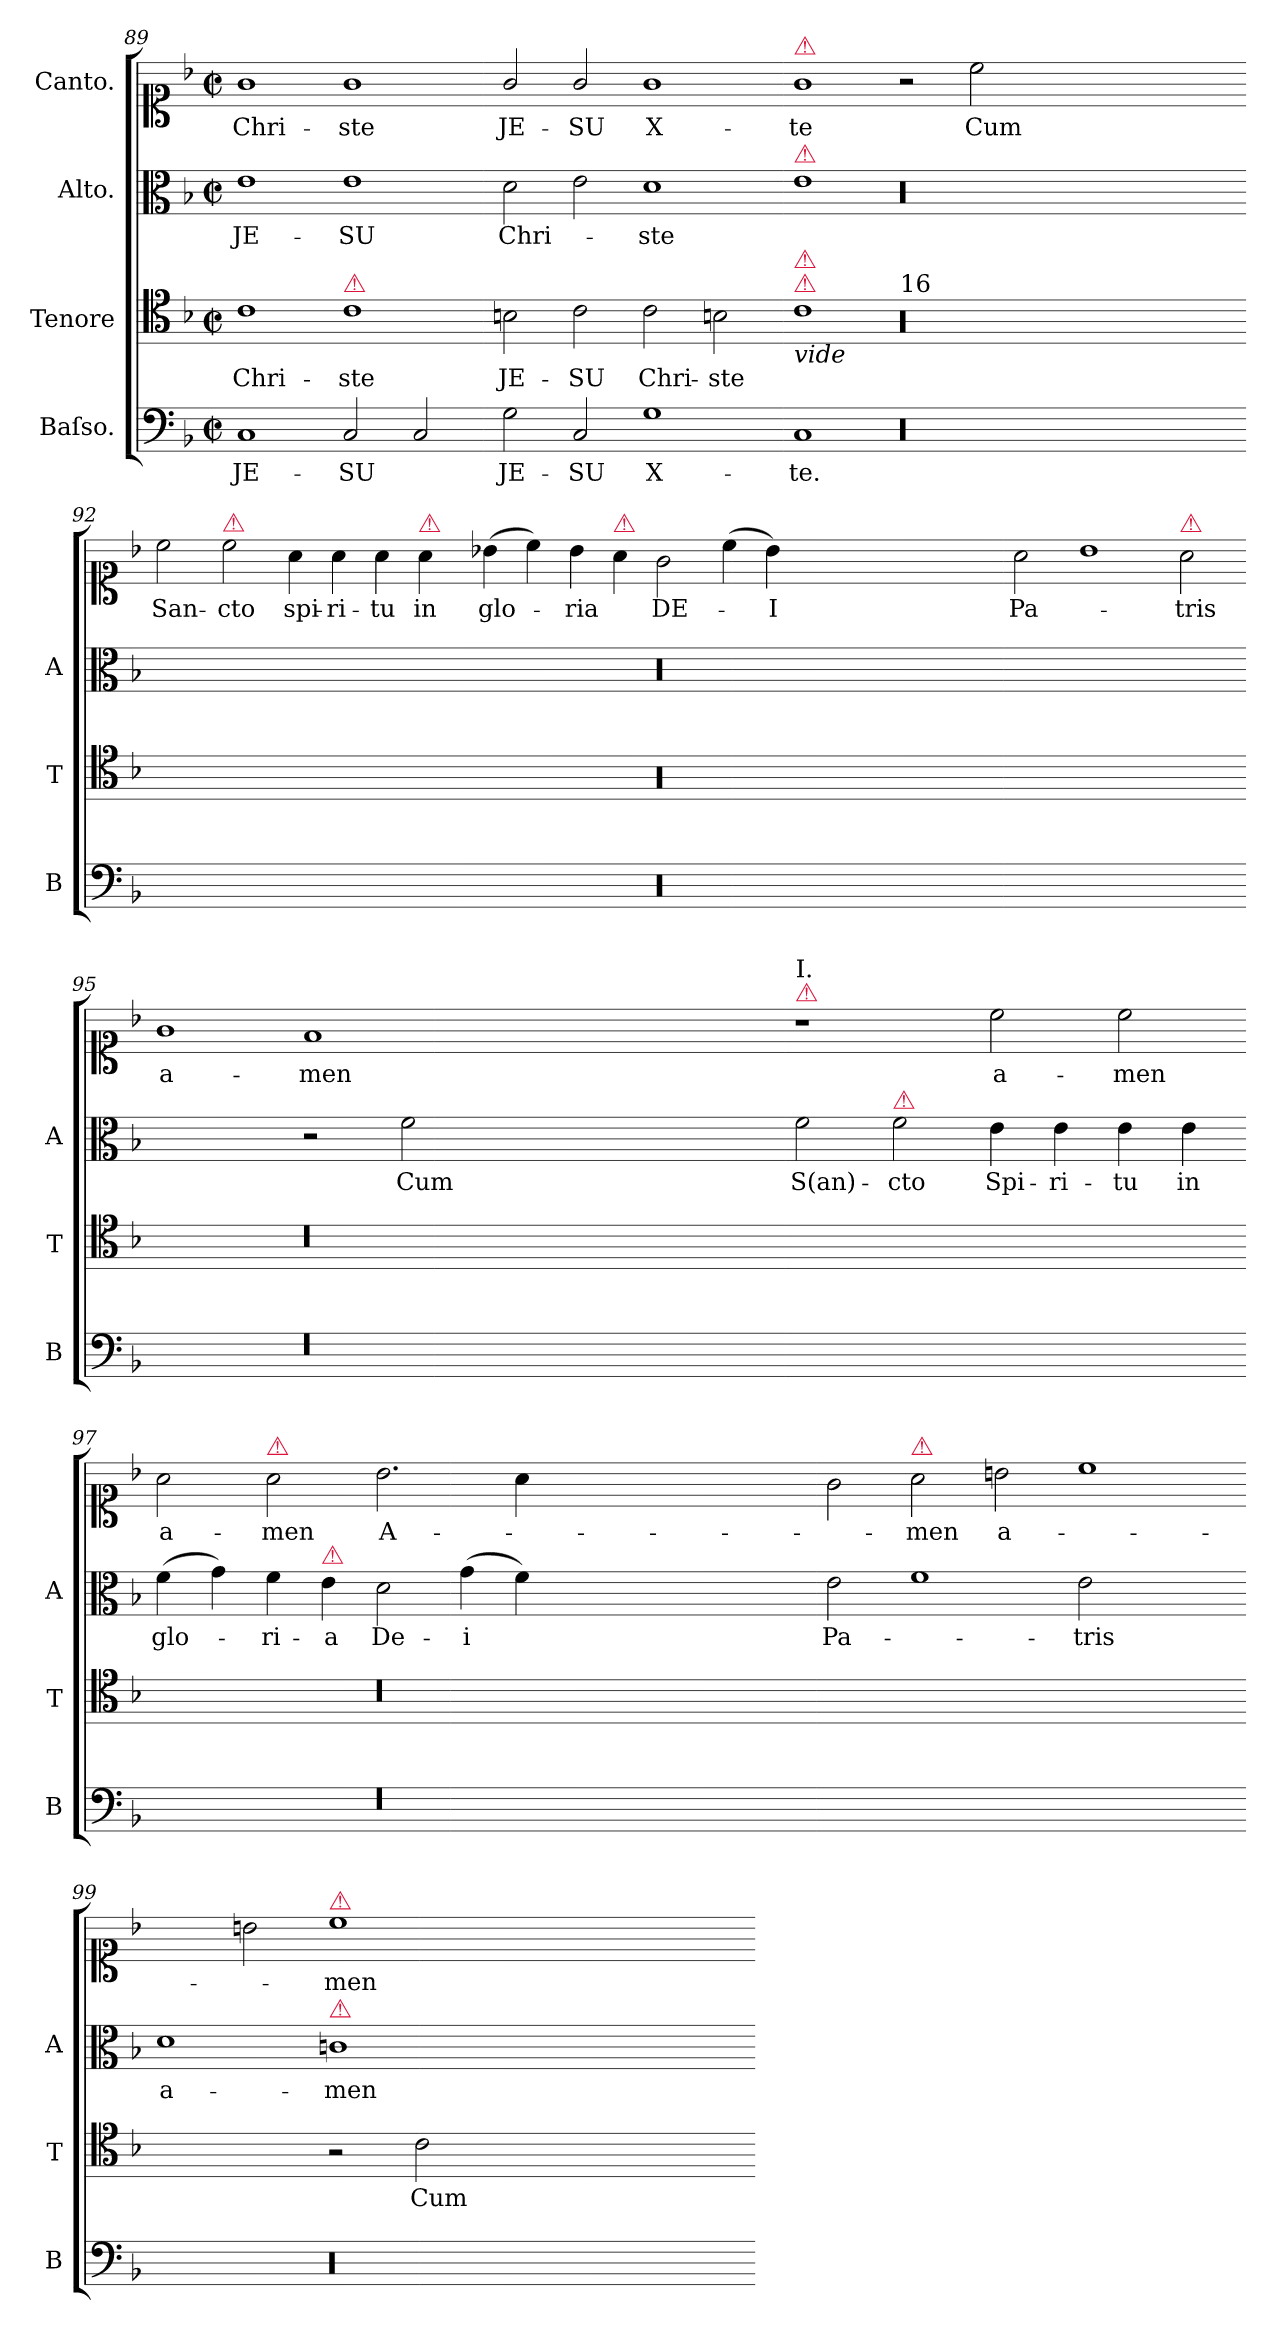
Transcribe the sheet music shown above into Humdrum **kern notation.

**kern	**text	**kern	**text	**kern	**text	**kern	**text
*part4	*part4	*part3	*part3	*part2	*part2	*part1	*part1
*staff4	*staff4	*staff3	*staff3	*staff2	*staff2	*staff1	*staff1
*I"Baſso.	*	*I"Tenore	*	*I"Alto.	*	*I"Canto.	*
*I'B	*	*I'T	*	*I'A	*	*	*
*clefF4	*	*clefC4	*	*clefC3	*	*clefC1	*
*k[b-]	*	*k[b-]	*	*k[b-]	*	*k[b-]	*
*M2/1	*	*M2/1	*	*M2/1	*	*M2/1	*
*met(c|)	*	*met(c|)	*	*met(c|)	*	*met(c|)	*
=89	=89	=89	=89	=89	=89	=89	=89
1C	JE-	1c	Chri-	1e	JE-	1g	Chri-
!	!	!LO:TX:a:color=crimson:t=⚠	!	!	!	!	!
2C/	-SU	1c	-ste	1e	-SU	1g	-ste
2C/	.	.	.	.	.	.	.
=90-	=90-	=90-	=90-	=90-	=90-	=90-	=90-
!	!	!	!LO:LY:i	!	!	!	!
2G\	JE-	2Bn\	JE-	2d\	Chri-	2g/	JE-
!	!	!	!LO:LY:i	!	!	!	!
2C/	-SU	2c\	-SU	2e\	.	2g/	-SU
!	!	!	!LO:LY:i	!	!	!	!
1G	X-	2c\	Chri-	1d	-ste	1g	X-
!	!	!	!LO:LY:i	!	!	!	!
.	.	2Bn\	-ste	.	.	.	.
=91-	=91-	=91-	=91-	=91-	=91-	=91-	=91-
!	!	!	!	!	!	!LO:TX:a:color=crimson:t=⚠	!
!	!	!	!	!LO:TX:a:color=crimson:t=⚠	!	!	!
!	!	!LO:TX:a:color=crimson:t=⚠	!	!	!	!	!
!	!	!LO:TX:b:i:t=vide	!	!	!	!	!
!	!	!LO:TX:a:color=crimson:t=⚠	!	!	!	!	!
1C	-te.	1c	.	1e	.	1g	-te
!	!	!LO:TX:a:t=16	!	!	!	!	!
00r	.	00r	.	00r	.	2r	.
.	.	.	.	.	.	2cc\	Cum
.	.	.	.	.	.	0.ryy	.
=92-	=92-	=92-	=92-	=92-	=92-	=92-	=92-
0ryy	.	0ryy	.	0ryy	.	2cc\	San-
!	!	!	!	!	!	!LO:TX:a:color=crimson:t=⚠	!
.	.	.	.	.	.	2cc\	-cto
.	.	.	.	.	.	4a\	spi-
.	.	.	.	.	.	4a\	-ri-
.	.	.	.	.	.	4a\	-tu
!	!	!	!	!	!	!LO:TX:a:color=crimson:t=⚠	!
.	.	.	.	.	.	4a\	in
=93-	=93-	=93-	=93-	=93-	=93-	=93-	=93-
1ryy	.	1ryy	.	1ryy	.	(>4b-X\	glo-
.	.	.	.	.	.	4cc\)	.
.	.	.	.	.	.	4b-\	-ria
!	!	!	!	!	!	!LO:TX:a:color=crimson:t=⚠	!
.	.	.	.	.	.	4a\	.
00r	.	00r	.	00r	.	2g\	DE-
.	.	.	.	.	.	(>4cc\	.
.	.	.	.	.	.	4b-\)	-I
.	.	.	.	.	.	0.ryy	.
=94-	=94-	=94-	=94-	=94-	=94-	=94-	=94-
0ryy	.	0ryy	.	0ryy	.	2a\	Pa-
.	.	.	.	.	.	1b-	.
!	!	!	!	!	!	!LO:TX:a:color=crimson:t=⚠	!
.	.	.	.	.	.	2a\	-tris
=95-	=95-	=95-	=95-	=95-	=95-	=95-	=95-
1ryy	.	1ryy	.	1ryy	.	1g	a-
00rF	.	00rc	.	2r	.	1f	-men
.	.	.	.	2f\	Cum	.	.
.	.	.	.	0.ryy	.	0.ryy	.
=96-	=96-	=96-	=96-	=96-	=96-	=96-	=96-
!	!	!	!	!	!	!LO:TX:a:color=crimson:t=⚠	!
!	!	!	!	!	!	!LO:TX:a:t=I.	!
0ryy	.	0ryy	.	2f\	S(an)-	1r	.
!	!	!	!	!LO:TX:a:color=crimson:t=⚠	!	!	!
.	.	.	.	2f\	-cto	.	.
.	.	.	.	4e\	Spi-	2cc\	a-
.	.	.	.	4e\	-ri-	.	.
.	.	.	.	4e\	-tu	2cc\	-men
.	.	.	.	4e\	in	.	.
=97-	=97-	=97-	=97-	=97-	=97-	=97-	=97-
!	!	!	!	!	!	!	!LO:LY:i
1ryy	.	1ryy	.	(>4f\	glo-	2a\	a-
.	.	.	.	4g\)	.	.	.
!	!	!	!	!	!	!LO:TX:a:color=crimson:t=⚠	!
!	!	!	!	!	!	!	!LO:LY:i
.	.	.	.	4f\	-ri-	2a\	-men
!	!	!	!	!LO:TX:a:color=crimson:t=⚠	!	!	!
.	.	.	.	4e\	-a	.	.
00rF	.	00rc	.	2d\	De-	2.b-\	A-
.	.	.	.	(>4g\	-i	.	.
.	.	.	.	4f\)	.	4a\	.
.	.	.	.	0.ryy	.	0.ryy	.
=98-	=98-	=98-	=98-	=98-	=98-	=98-	=98-
0ryy	.	0ryy	.	2e\	Pa-	2g\	.
!	!	!	!	!	!	!LO:TX:a:color=crimson:t=⚠	!
.	.	.	.	1f	.	2a\	-men
.	.	.	.	.	.	2bn\	a-
.	.	.	.	2e\	-tris	1cc\	.
2ryy	.	2ryy	.	2ryy	.	.	.
=99-	=99-	=99-	=99-	=99-	=99-	=99-	=99-
1ryy	.	1ryy	.	1d	a-	2ryy	.
.	.	.	.	.	.	2bn\	.
!	!	!	!	!	!	!LO:TX:a:color=crimson:t=⚠	!
!	!	!	!	!LO:TX:a:color=crimson:t=⚠	!	!	!
00r	.	2r	.	1cn	-men	1cc	-men
.	.	2c\	Cum	.	.	.	.
.	.	0.ryy	.	0.ryy	.	0.ryy	.
=-	=-	=-	=-	=-	=-	=-	=-
*-	*-	*-	*-	*-	*-	*-	*-
